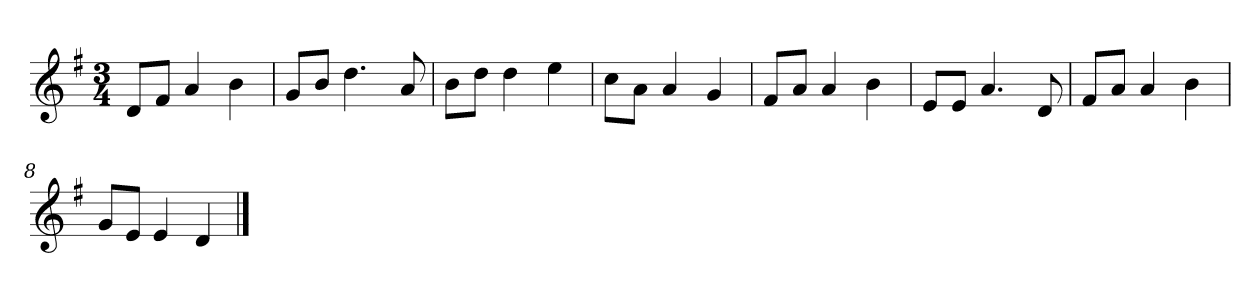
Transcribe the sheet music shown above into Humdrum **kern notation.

**kern
*part1
*staff1
*clefG2
*k[f#]
*G:
*M3/4
=
8d/L
8f#/J
4a
4b
=2
8g/L
8b/J
4.dd
8a
=3
8b\L
8dd\J
4dd
4ee
=4
8cc\L
8a\J
4a
4g
=5y
8f#/L
8a/J
4a
4b
=6
8e/L
8e/J
4.a
8d
=7
8f#/L
8a/J
4a
4b
=8
8g/L
8e/J
4e
4d
==
*-
